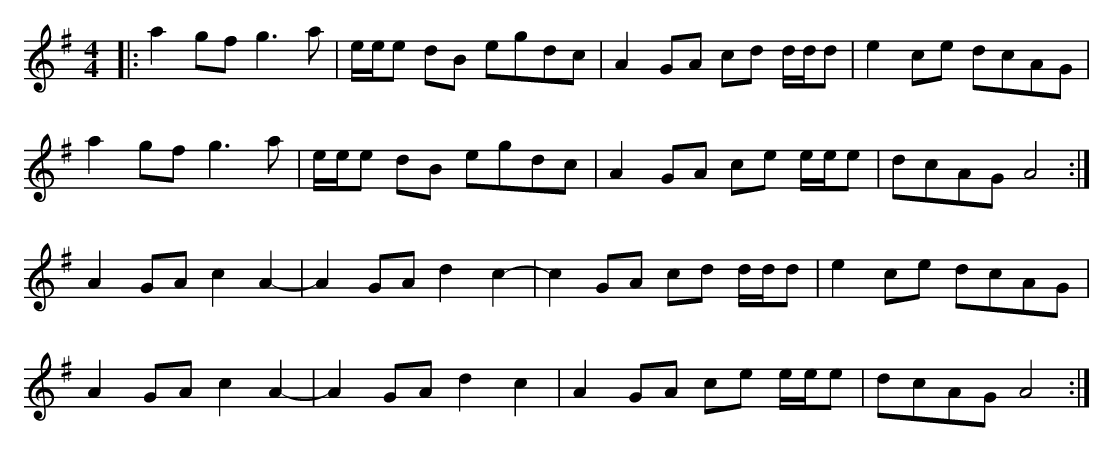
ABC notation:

X:1
M:4/4
K:Ador
|:a2 gf g3 a|e/e/e dB egdc|A2 GA cd d/d/d|e2 ce dcAG|
a2 gf g3 a|e/e/e dB egdc|A2 GA ce e/e/e|dcAG A4:|
A2 GA c2 A2-|A2 GA d2 c2-|c2 GA cd d/d/d|e2 ce dcAG|
A2 GA c2 A2-|A2 GA d2 c2|A2 GA ce e/e/e|dcAG A4:|
